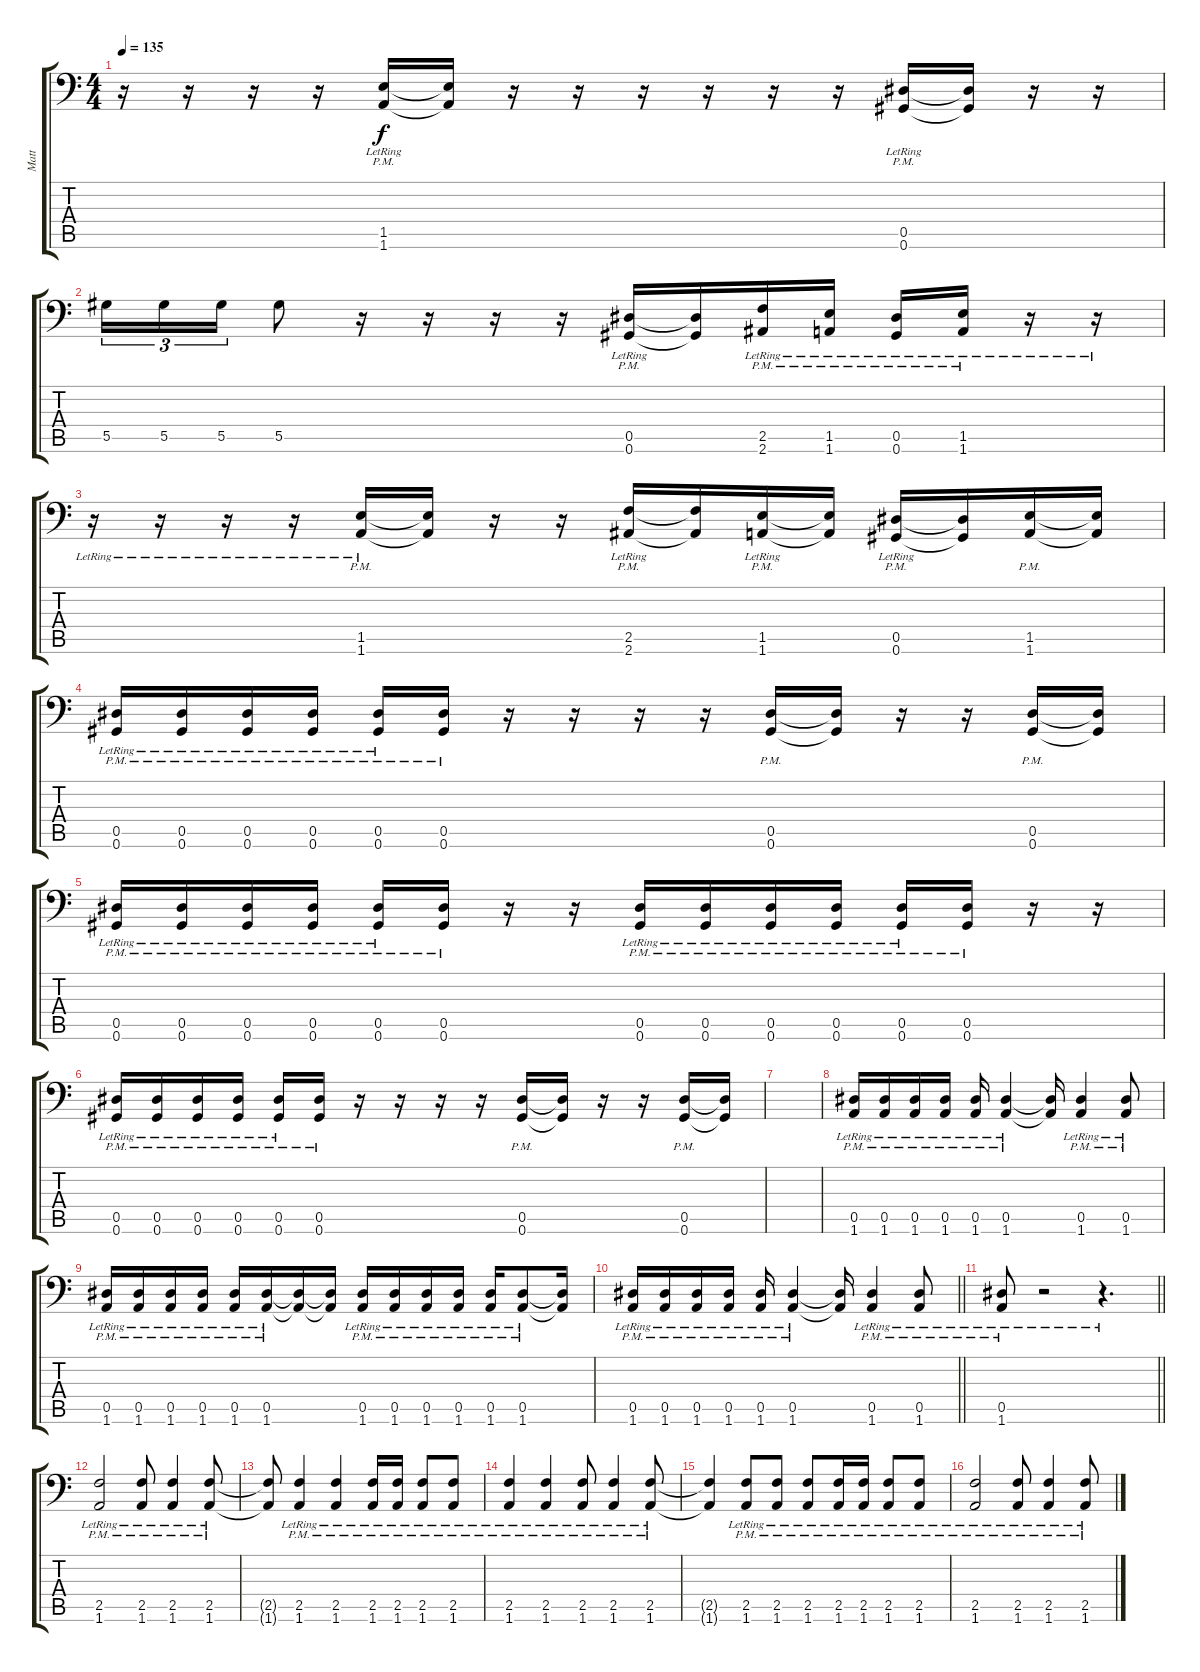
\track ("Matt" "Matt") {instrument overdrivenguitar}
\staff {score tabs}
\tuning (Bb3 F3 Db3 Ab2 Eb2 Ab1) {hide}
\ts (4 4)
\tempo 135
\clef f4
\ks c
r.16{dy f} r.16 r.16 r.16 (1.5{pm lr} 1.6{pm lr}).16 (1.5{t} 1.6{t}).16 r.16 r.16 r.16 r.16 r.16 r.16 (0.5{pm lr} 0.6{pm lr}).16 (0.5{t} 0.6{t}).16 r.16 r.16 |
5.5.16{tu (3 2)} 5.5.16{tu (3 2)} 5.5.16{tu (3 2)} 5.5.8 r.16 r.16 r.16 r.16 (0.5{pm lr} 0.6{pm lr}).16 (0.5{t} 0.6{t}).16 (2.5{pm lr} 2.6{pm lr}).16 (1.5{pm lr} 1.6{pm lr}).16 (0.5{pm lr} 0.6{pm lr}).16 (1.5{pm lr} 1.6{pm lr}).16 r.16 r.16 |
r.16 r.16 r.16 r.16 (1.5{pm lr} 1.6{pm lr}).16 (1.5{t} 1.6{t}).16 r.16 r.16 (2.5{pm lr} 2.6{pm lr}).16 (2.5{t} 2.6{t}).16 (1.5{pm lr} 1.6{pm lr}).16 (1.5{t} 1.6{t}).16 (0.5{pm lr} 0.6{pm lr}).16 (0.5{t} 0.6{t}).16 (1.5{pm} 1.6{pm}).16 (1.5{t} 1.6{t}).16 |
(0.5{pm lr} 0.6{pm lr}).16 (0.5{pm lr} 0.6{pm lr}).16 (0.5{pm lr} 0.6{pm lr}).16 (0.5{pm lr} 0.6{pm lr}).16 (0.5{pm lr} 0.6{pm lr}).16 (0.5{pm} 0.6{pm}).16 r.16 r.16 r.16 r.16 (0.5{pm} 0.6{pm}).16 (0.5{t} 0.6{t}).16 r.16 r.16 (0.5{pm} 0.6{pm}).16 (0.5{t} 0.6{t}).16 |
(0.5{pm lr} 0.6{pm lr}).16 (0.5{pm lr} 0.6{pm lr}).16 (0.5{pm lr} 0.6{pm lr}).16 (0.5{pm lr} 0.6{pm lr}).16 (0.5{pm lr} 0.6{pm lr}).16 (0.5{pm} 0.6{pm}).16 r.16 r.16 (0.5{pm lr} 0.6{pm lr}).16 (0.5{pm lr} 0.6{pm lr}).16 (0.5{pm lr} 0.6{pm lr}).16 (0.5{pm lr} 0.6{pm lr}).16 (0.5{pm lr} 0.6{pm lr}).16 (0.5{pm} 0.6{pm}).16 r.16 r.16 |
(0.5{pm lr} 0.6{pm lr}).16 (0.5{pm lr} 0.6{pm lr}).16 (0.5{pm lr} 0.6{pm lr}).16 (0.5{pm lr} 0.6{pm lr}).16 (0.5{pm lr} 0.6{pm lr}).16 (0.5{pm} 0.6{pm}).16 r.16 r.16 r.16 r.16 (0.5{pm} 0.6{pm}).16 (0.5{t} 0.6{t}).16 r.16 r.16 (0.5{pm} 0.6{pm}).16 (0.5{t} 0.6{t}).16 |
|
(0.5{pm lr} 1.6{pm lr}).16 (0.5{pm lr} 1.6{pm lr}).16 (0.5{pm lr} 1.6{pm lr}).16 (0.5{pm lr} 1.6{pm lr}).16 (0.5{pm lr} 1.6{pm lr}).16 (0.5{pm lr} 1.6{pm lr}).4 (0.5{t} 1.6{t}).16 (0.5{pm lr} 1.6{pm lr}).4 (0.5{pm lr} 1.6{pm lr}).8 |
(0.5{pm lr} 1.6{pm lr}).16 (0.5{pm lr} 1.6{pm lr}).16 (0.5{pm lr} 1.6{pm lr}).16 (0.5{pm lr} 1.6{pm lr}).16 (0.5{pm lr} 1.6{pm lr}).16 (0.5{pm lr} 1.6{pm lr}).16 (0.5{t} 1.6{t}).16 (0.5{t} 1.6{t}).16 (0.5{pm lr} 1.6{pm lr}).16 (0.5{pm lr} 1.6{pm lr}).16 (0.5{pm lr} 1.6{pm lr}).16 (0.5{pm lr} 1.6{pm lr}).16 (0.5{pm lr} 1.6{pm lr}).16 (0.5{pm lr} 1.6{pm lr}).8 (0.5{t} 1.6{t}).16 |
\barLineRight lightlight
(0.5{pm lr} 1.6{pm lr}).16 (0.5{pm lr} 1.6{pm lr}).16 (0.5{pm lr} 1.6{pm lr}).16 (0.5{pm lr} 1.6{pm lr}).16 (0.5{pm lr} 1.6{pm lr}).16 (0.5{pm lr} 1.6{pm lr}).4 (0.5{t} 1.6{t}).16 (0.5{pm lr} 1.6{pm lr}).4 (0.5{pm lr} 1.6{pm lr}).8 |
\barLineRight lightlight
(0.5{pm lr} 1.6{pm lr}).8 r.2 r.4{d} |
(2.5{pm lr} 1.6{pm lr}).2 (2.5{pm lr} 1.6{pm lr}).8 (2.5{pm lr} 1.6{pm lr}).4 (2.5{pm lr} 1.6{pm lr}).8 |
(2.5{t} 1.6{t}).8 (2.5{pm lr} 1.6{pm lr}).4 (2.5{pm lr} 1.6{pm lr}).4 (2.5{pm lr} 1.6{pm lr}).16 (2.5{pm lr} 1.6{pm lr}).16 (2.5{pm lr} 1.6{pm lr}).8 (2.5{pm lr} 1.6{pm lr}).8 |
(2.5{pm lr} 1.6{pm lr}).4 (2.5{pm lr} 1.6{pm lr}).4 (2.5{pm lr} 1.6{pm lr}).8 (2.5{pm lr} 1.6{pm lr}).4 (2.5{pm lr} 1.6{pm lr}).8 |
(2.5{t} 1.6{t}).4 (2.5{pm lr} 1.6{pm lr}).8 (2.5{pm lr} 1.6{pm lr}).8 (2.5{pm lr} 1.6{pm lr}).8 (2.5{pm lr} 1.6{pm lr}).16 (2.5{pm lr} 1.6{pm lr}).16 (2.5{pm lr} 1.6{pm lr}).8 (2.5{pm lr} 1.6{pm lr}).8 |
(2.5{pm lr} 1.6{pm lr}).2 (2.5{pm lr} 1.6{pm lr}).8 (2.5{pm lr} 1.6{pm lr}).4 (2.5{pm lr} 1.6{pm lr}).8
